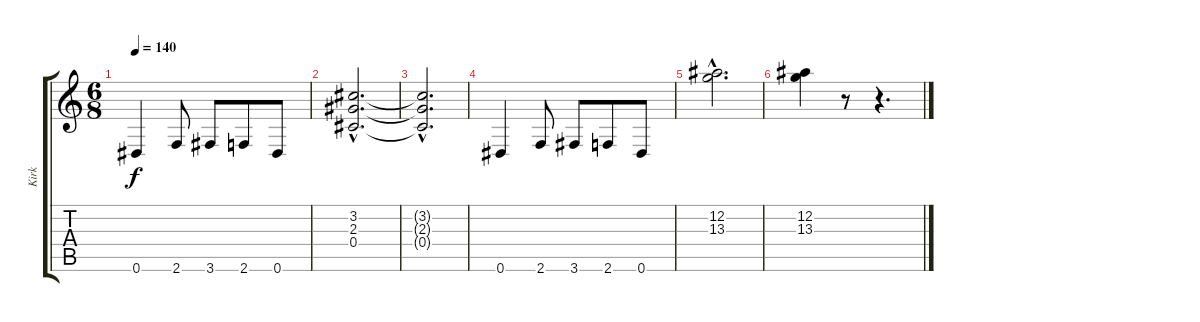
\track ("Kirk" "Kirk") {instrument distortionguitar}
\staff {score tabs}
\tuning (Eb4 Bb3 Gb3 Db3 Ab2 Eb2) {hide}
\ts (6 8)
\tempo 140
\clef g2
\ks c
0.6.4{dy f} 2.6.8 3.6.8 2.6.8 0.6.8 |
(3.2{hac} 2.3{hac} 0.4{hac}).2{d} |
(3.2{hac t} 2.3{hac t} 0.4{hac t}).2{d} |
0.6.4 2.6.8 3.6.8 2.6.8 0.6.8 |
(12.2{hac} 13.3{hac}).2{d} |
(12.2 13.3).4 r.8 r.4{d}
